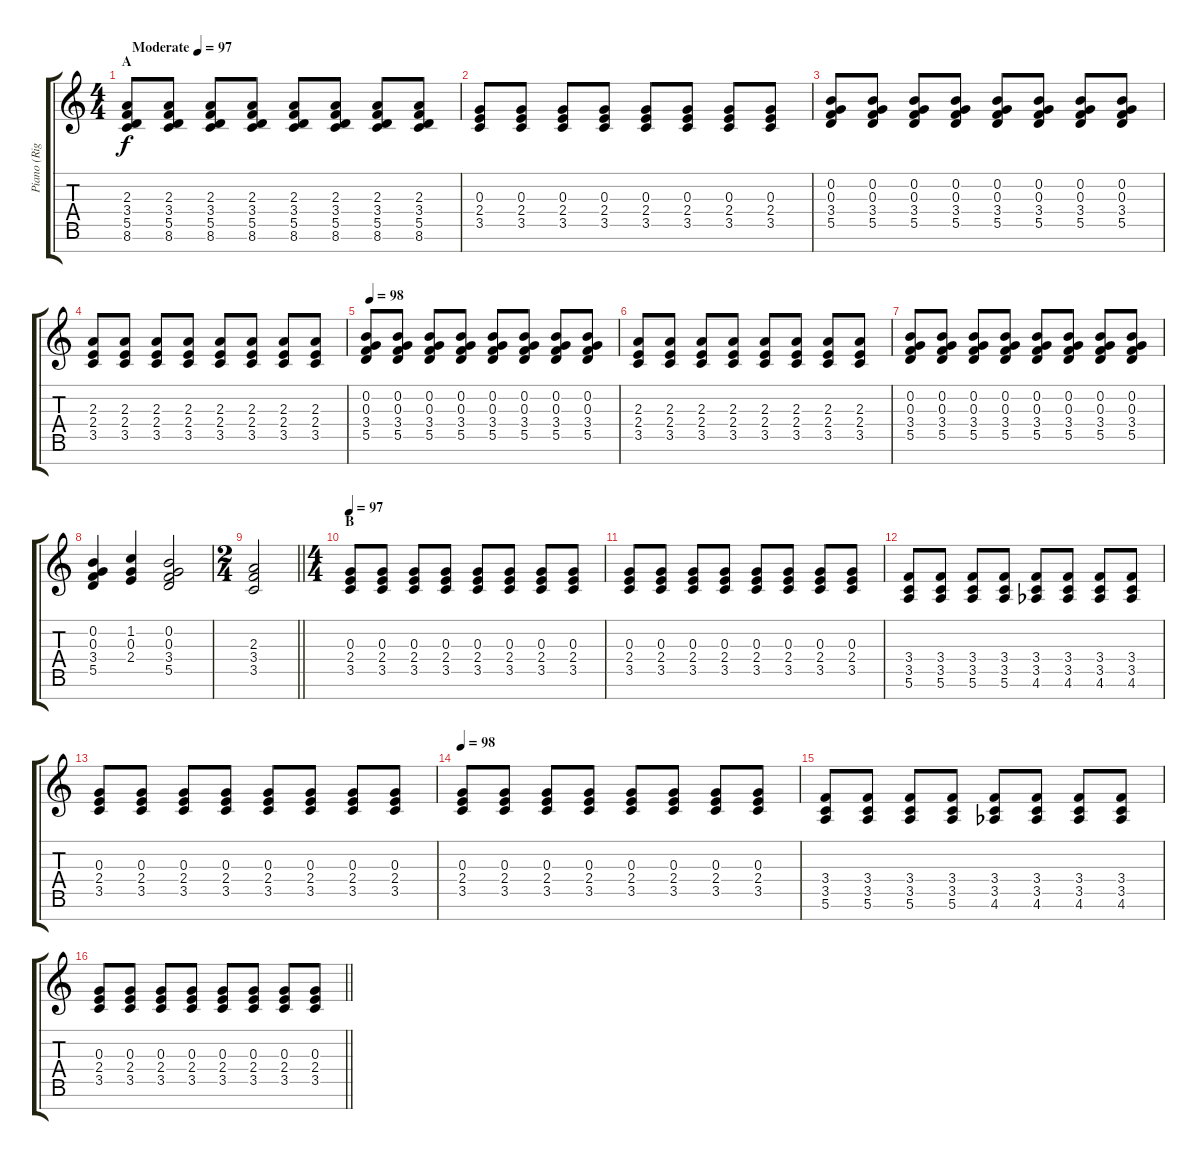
\track ("Piano (Right Hand)" "Piano (Rig") {instrument acousticgrandpiano}
\staff {score tabs}
\tuning (E5 B4 G4 D4 A3 E3 B2) {hide}
\ts (4 4)
\section ("" "A")
\tempo (97 "Moderate")
\clef g2
\ks c
(2.3 3.4 5.5 8.6).8{dy f instrument acousticgrandpiano} (2.3 3.4 5.5 8.6).8 (2.3 3.4 5.5 8.6).8 (2.3 3.4 5.5 8.6).8 (2.3 3.4 5.5 8.6).8 (2.3 3.4 5.5 8.6).8 (2.3 3.4 5.5 8.6).8 (2.3 3.4 5.5 8.6).8 |
(0.3 2.4 3.5).8 (0.3 2.4 3.5).8 (0.3 2.4 3.5).8 (0.3 2.4 3.5).8 (0.3 2.4 3.5).8 (0.3 2.4 3.5).8 (0.3 2.4 3.5).8 (0.3 2.4 3.5).8 |
(0.2 0.3 3.4 5.5).8 (0.2 0.3 3.4 5.5).8 (0.2 0.3 3.4 5.5).8 (0.2 0.3 3.4 5.5).8 (0.2 0.3 3.4 5.5).8 (0.2 0.3 3.4 5.5).8 (0.2 0.3 3.4 5.5).8 (0.2 0.3 3.4 5.5).8 |
(2.3 2.4 3.5).8 (2.3 2.4 3.5).8 (2.3 2.4 3.5).8 (2.3 2.4 3.5).8 (2.3 2.4 3.5).8 (2.3 2.4 3.5).8 (2.3 2.4 3.5).8 (2.3 2.4 3.5).8 |
\tempo 98
(0.2 0.3 3.4 5.5).8 (0.2 0.3 3.4 5.5).8 (0.2 0.3 3.4 5.5).8 (0.2 0.3 3.4 5.5).8 (0.2 0.3 3.4 5.5).8 (0.2 0.3 3.4 5.5).8 (0.2 0.3 3.4 5.5).8 (0.2 0.3 3.4 5.5).8 |
(2.3 2.4 3.5).8 (2.3 2.4 3.5).8 (2.3 2.4 3.5).8 (2.3 2.4 3.5).8 (2.3 2.4 3.5).8 (2.3 2.4 3.5).8 (2.3 2.4 3.5).8 (2.3 2.4 3.5).8 |
(0.2 0.3 3.4 5.5).8 (0.2 0.3 3.4 5.5).8 (0.2 0.3 3.4 5.5).8 (0.2 0.3 3.4 5.5).8 (0.2 0.3 3.4 5.5).8 (0.2 0.3 3.4 5.5).8 (0.2 0.3 3.4 5.5).8 (0.2 0.3 3.4 5.5).8 |
(0.2 0.3 3.4 5.5).4 (1.2 0.3 2.4).4 (0.2 0.3 3.4 5.5).2 |
\ts (2 4)
\barLineRight lightlight
(2.3 3.4 3.5).2 |
\ts (4 4)
\section ("" "B")
\tempo 97
(0.3 2.4 3.5).8 (0.3 2.4 3.5).8 (0.3 2.4 3.5).8 (0.3 2.4 3.5).8 (0.3 2.4 3.5).8 (0.3 2.4 3.5).8 (0.3 2.4 3.5).8 (0.3 2.4 3.5).8 |
(0.3 2.4 3.5).8 (0.3 2.4 3.5).8 (0.3 2.4 3.5).8 (0.3 2.4 3.5).8 (0.3 2.4 3.5).8 (0.3 2.4 3.5).8 (0.3 2.4 3.5).8 (0.3 2.4 3.5).8 |
(3.4 3.5 5.6).8 (3.4 3.5 5.6).8 (3.4 3.5 5.6).8 (3.4 3.5 5.6).8 (3.4 3.5 4.6{acc b}).8 (3.4 3.5 4.6{acc b}).8 (3.4 3.5 4.6{acc b}).8 (3.4 3.5 4.6{acc b}).8 |
(0.3 2.4 3.5).8 (0.3 2.4 3.5).8 (0.3 2.4 3.5).8 (0.3 2.4 3.5).8 (0.3 2.4 3.5).8 (0.3 2.4 3.5).8 (0.3 2.4 3.5).8 (0.3 2.4 3.5).8 |
\tempo 98
(0.3 2.4 3.5).8 (0.3 2.4 3.5).8 (0.3 2.4 3.5).8 (0.3 2.4 3.5).8 (0.3 2.4 3.5).8 (0.3 2.4 3.5).8 (0.3 2.4 3.5).8 (0.3 2.4 3.5).8 |
(3.4 3.5 5.6).8 (3.4 3.5 5.6).8 (3.4 3.5 5.6).8 (3.4 3.5 5.6).8 (3.4 3.5 4.6{acc b}).8 (3.4 3.5 4.6{acc b}).8 (3.4 3.5 4.6{acc b}).8 (3.4 3.5 4.6{acc b}).8 |
\barLineRight lightlight
(0.3 2.4 3.5).8 (0.3 2.4 3.5).8 (0.3 2.4 3.5).8 (0.3 2.4 3.5).8 (0.3 2.4 3.5).8 (0.3 2.4 3.5).8 (0.3 2.4 3.5).8 (0.3 2.4 3.5).8
